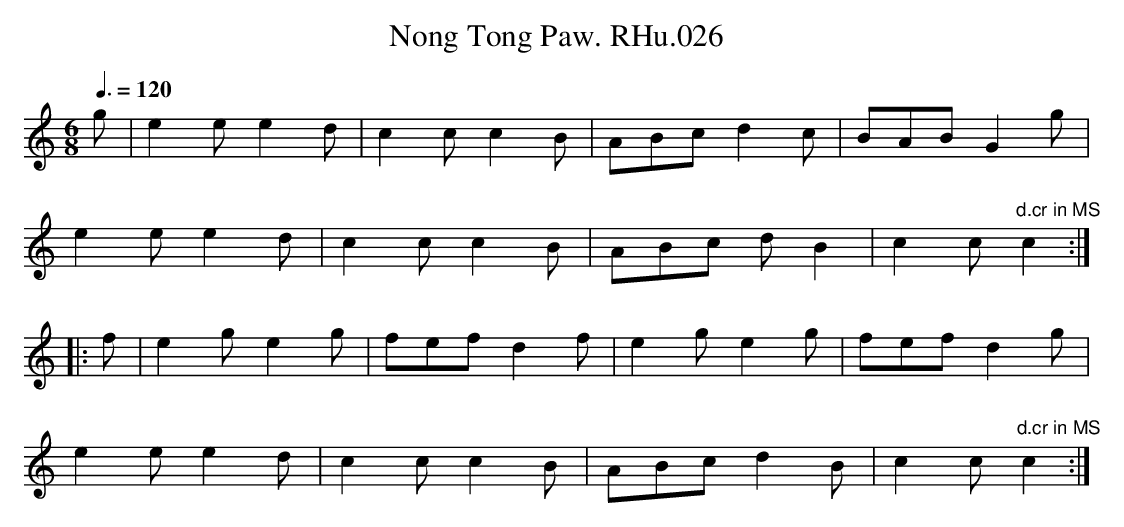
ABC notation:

X:1
T:Nong Tong Paw. RHu.026
M:6/8
L:1/8
Q:3/8=120
K:C major
g|e2ee2d|c2cc2B|ABcd2c|BABG2g|!
e2ee2d|c2cc2B|ABc dB2|c2c"d.cr in MS"c2::!
f|e2ge2g|fefd2f|e2ge2g|fefd2g|!
e2ee2d|c2cc2B|ABcd2B|c2c"d.cr in MS"c2:|
